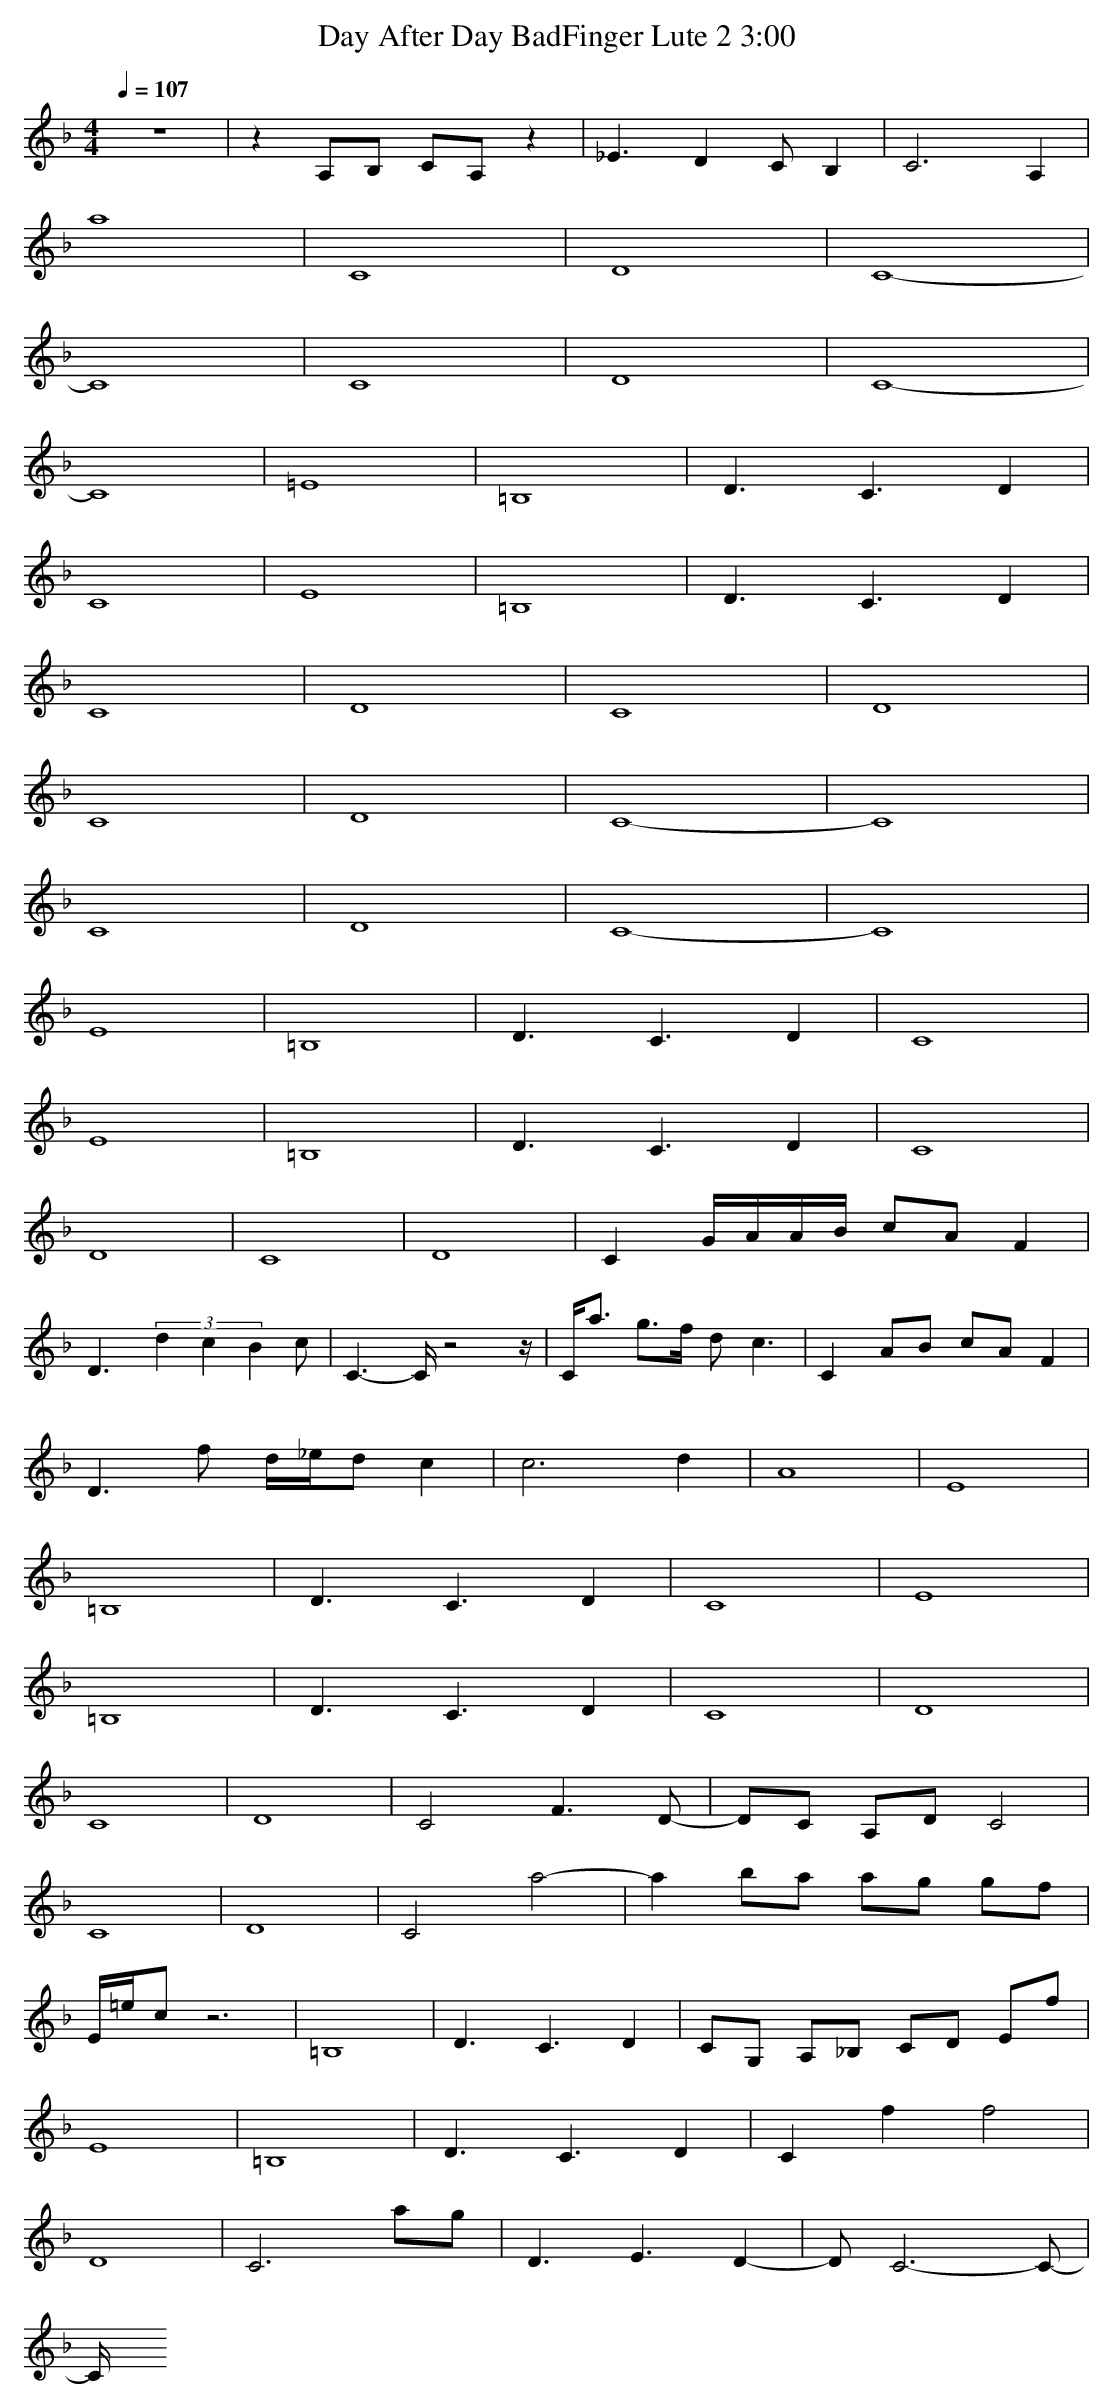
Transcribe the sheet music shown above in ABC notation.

X:1
T: Day After Day BadFinger Lute 2 3:00
M:4/4
L:1/8
Q:1/4=107
K:F
z8|z2 A,B, CA, z2|_E3D2C B,2|C6 A,2|
a8|C8|D8|C8-|
C8|C8|D8|C8-|
C8|=E8|=B,8|D3C3 D2|
C8|E8|=B,8|D3C3 D2|
C8|D8|C8|D8|
C8|D8|C8-|C8|
C8|D8|C8-|C8|
E8|=B,8|D3C3 D2|C8|
E8|=B,8|D3C3 D2|C8|
D8|C8|D8|C2 G/2A/2A/2B/2 cA F2|
D3(3d2c2B2c|C3-C/2z4z/2|C/2a3/2 g3/2f/2 dc3|C2 AB cA F2|
D3f d/2_e/2d c2|c6 d2|A8|E8|
=B,8|D3C3 D2|C8|E8|
=B,8|D3C3 D2|C8|D8|
C8|D8|C4 F3D-|DC A,D C4|
C8|D8|C4 a4-|a2 ba ag gf|
E/2=e/2c z6|=B,8|D3C3 D2|CG, A,_B, CD Ef|
E8|=B,8|D3C3 D2|C2 f2 f4|
D8|C6 ag|D3E3 D2-|DC6-C-|
C/2
